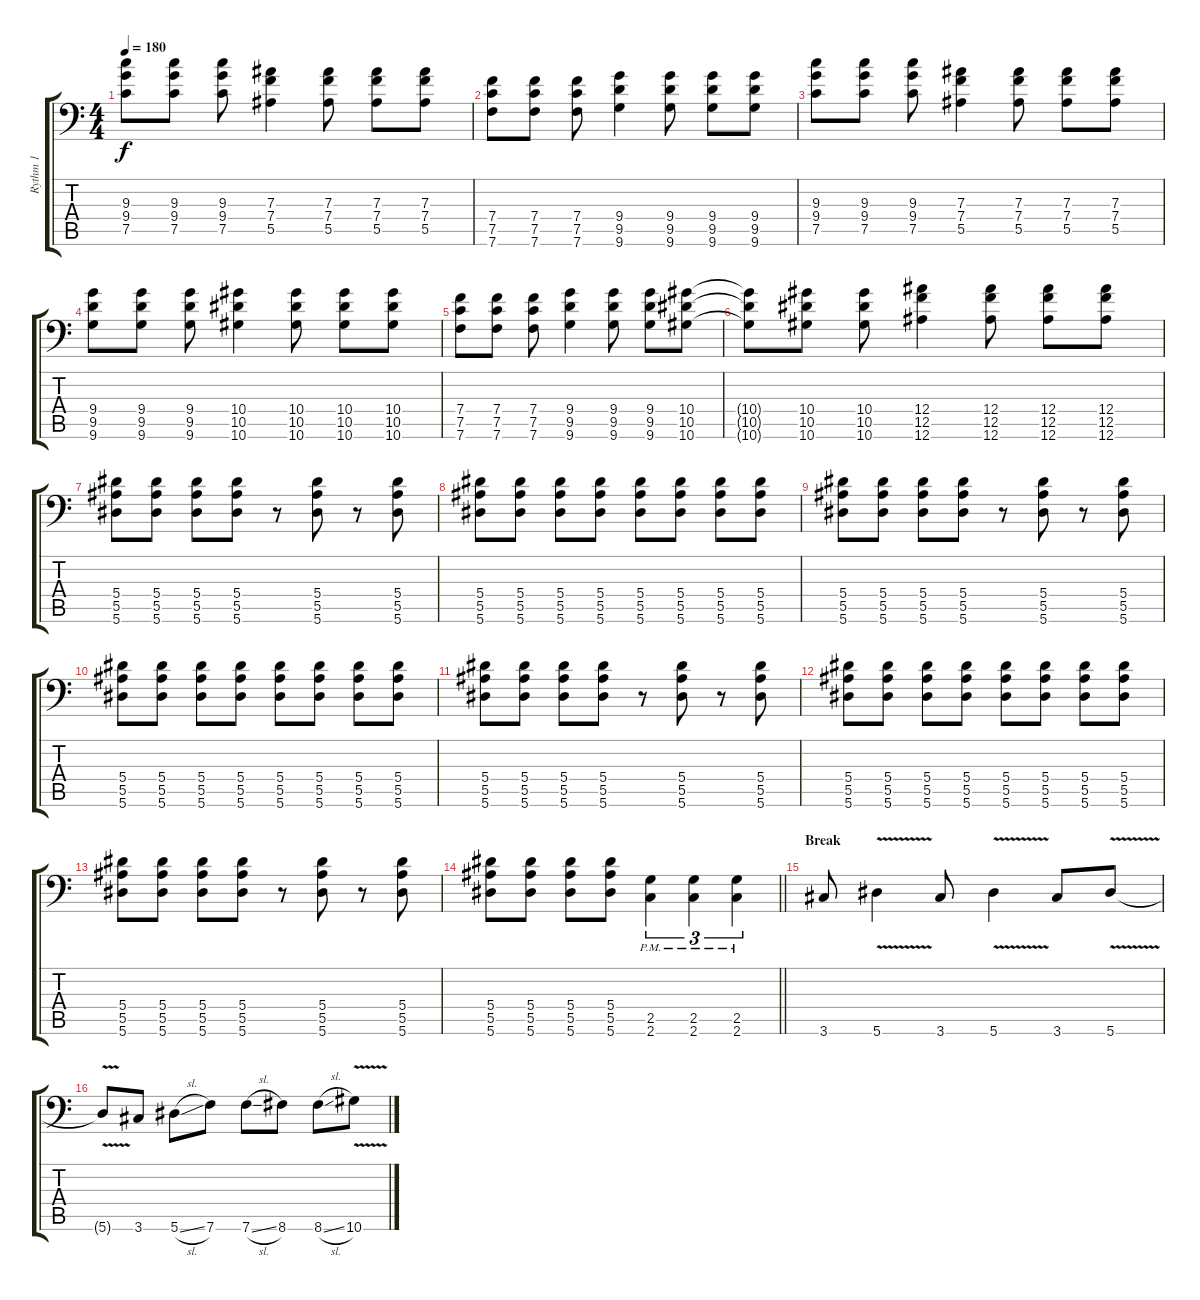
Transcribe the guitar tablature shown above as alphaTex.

\track ("Rythm 1" "Rythm 1") {instrument distortionguitar}
\staff {score tabs}
\tuning (C4 G3 Eb3 Bb2 F2 Bb1) {hide}
\ts (4 4)
\tempo 180
\clef f4
\ks c
(9.3 9.4 7.5).8{dy f} (9.3 9.4 7.5).8 (9.3 9.4 7.5).8 (7.3 7.4 5.5).4 (7.3 7.4 5.5).8 (7.3 7.4 5.5).8 (7.3 7.4 5.5).8 |
(7.4 7.5 7.6).8 (7.4 7.5 7.6).8 (7.4 7.5 7.6).8 (9.4 9.5 9.6).4 (9.4 9.5 9.6).8 (9.4 9.5 9.6).8 (9.4 9.5 9.6).8 |
(9.3 9.4 7.5).8 (9.3 9.4 7.5).8 (9.3 9.4 7.5).8 (7.3 7.4 5.5).4 (7.3 7.4 5.5).8 (7.3 7.4 5.5).8 (7.3 7.4 5.5).8 |
(9.4 9.5 9.6).8 (9.4 9.5 9.6).8 (9.4 9.5 9.6).8 (10.4 10.5 10.6).4 (10.4 10.5 10.6).8 (10.4 10.5 10.6).8 (10.4 10.5 10.6).8 |
(7.4 7.5 7.6).8 (7.4 7.5 7.6).8 (7.4 7.5 7.6).8 (9.4 9.5 9.6).4 (9.4 9.5 9.6).8 (9.4 9.5 9.6).8 (10.4 10.5 10.6).8 |
(10.4{t} 10.5{t} 10.6{t}).8 (10.4 10.5 10.6).8 (10.4 10.5 10.6).8 (12.4 12.5 12.6).4 (12.4 12.5 12.6).8 (12.4 12.5 12.6).8 (12.4 12.5 12.6).8 |
(5.4 5.5 5.6).8 (5.4 5.5 5.6).8 (5.4 5.5 5.6).8 (5.4 5.5 5.6).8 r.8 (5.4 5.5 5.6).8 r.8 (5.4 5.5 5.6).8 |
(5.4 5.5 5.6).8 (5.4 5.5 5.6).8 (5.4 5.5 5.6).8 (5.4 5.5 5.6).8 (5.4 5.5 5.6).8 (5.4 5.5 5.6).8 (5.4 5.5 5.6).8 (5.4 5.5 5.6).8 |
(5.4 5.5 5.6).8 (5.4 5.5 5.6).8 (5.4 5.5 5.6).8 (5.4 5.5 5.6).8 r.8 (5.4 5.5 5.6).8 r.8 (5.4 5.5 5.6).8 |
(5.4 5.5 5.6).8 (5.4 5.5 5.6).8 (5.4 5.5 5.6).8 (5.4 5.5 5.6).8 (5.4 5.5 5.6).8 (5.4 5.5 5.6).8 (5.4 5.5 5.6).8 (5.4 5.5 5.6).8 |
(5.4 5.5 5.6).8 (5.4 5.5 5.6).8 (5.4 5.5 5.6).8 (5.4 5.5 5.6).8 r.8 (5.4 5.5 5.6).8 r.8 (5.4 5.5 5.6).8 |
(5.4 5.5 5.6).8 (5.4 5.5 5.6).8 (5.4 5.5 5.6).8 (5.4 5.5 5.6).8 (5.4 5.5 5.6).8 (5.4 5.5 5.6).8 (5.4 5.5 5.6).8 (5.4 5.5 5.6).8 |
(5.4 5.5 5.6).8 (5.4 5.5 5.6).8 (5.4 5.5 5.6).8 (5.4 5.5 5.6).8 r.8 (5.4 5.5 5.6).8 r.8 (5.4 5.5 5.6).8 |
\barLineRight lightlight
(5.4 5.5 5.6).8 (5.4 5.5 5.6).8 (5.4 5.5 5.6).8 (5.4 5.5 5.6).8 (2.5{pm} 2.6{pm}).4{tu (3 2)} (2.5{pm} 2.6{pm}).4{tu (3 2)} (2.5{pm} 2.6{pm}).4{tu (3 2)} |
\section ("" "Break")
3.6.8 5.6{v}.4 3.6.8 5.6{v}.4 3.6.8 5.6{v}.8 |
5.6{t}.8 3.6.8 5.6{sl}.8 7.6.8 7.6{sl}.8 8.6.8 8.6{sl}.8 10.6{v}.8
